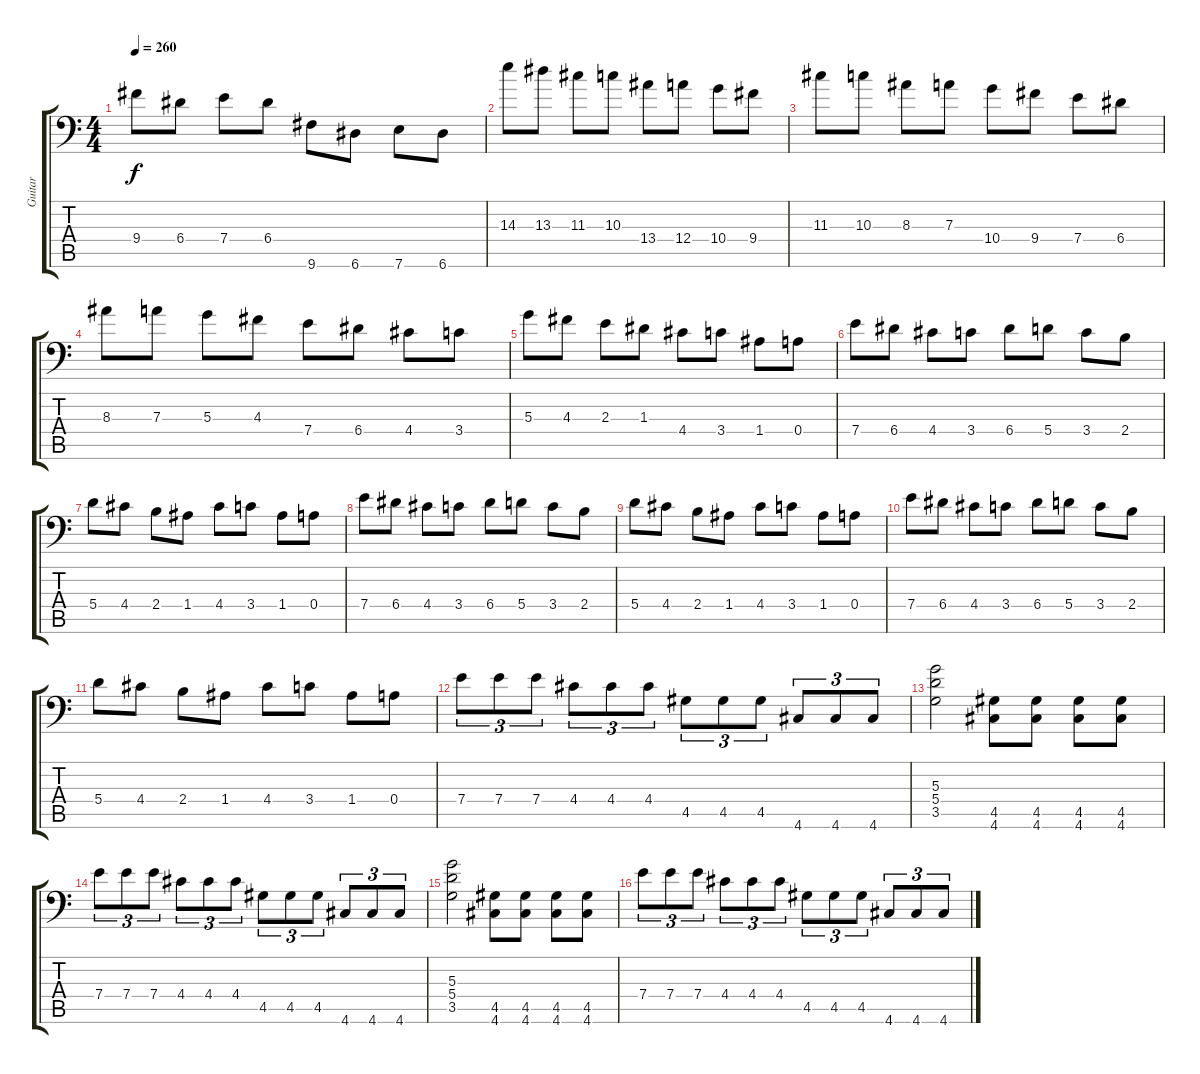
\track ("Guitar" "Guitar") {instrument distortionguitar}
\staff {score tabs}
\tuning (B3 Gb3 D3 A2 E2 A1) {hide}
\ts (4 4)
\tempo 260
\clef f4
\ks c
9.4.8{dy f} 6.4.8 7.4.8 6.4.8 9.6.8 6.6.8 7.6.8 6.6.8 |
14.3.8 13.3.8 11.3.8 10.3.8 13.4.8 12.4.8 10.4.8 9.4.8 |
11.3.8 10.3.8 8.3.8 7.3.8 10.4.8 9.4.8 7.4.8 6.4.8 |
8.3.8 7.3.8 5.3.8 4.3.8 7.4.8 6.4.8 4.4.8 3.4.8 |
5.3.8 4.3.8 2.3.8 1.3.8 4.4.8 3.4.8 1.4.8 0.4.8 |
7.4.8 6.4.8 4.4.8 3.4.8 6.4.8 5.4.8 3.4.8 2.4.8 |
5.4.8 4.4.8 2.4.8 1.4.8 4.4.8 3.4.8 1.4.8 0.4.8 |
7.4.8 6.4.8 4.4.8 3.4.8 6.4.8 5.4.8 3.4.8 2.4.8 |
5.4.8 4.4.8 2.4.8 1.4.8 4.4.8 3.4.8 1.4.8 0.4.8 |
7.4.8 6.4.8 4.4.8 3.4.8 6.4.8 5.4.8 3.4.8 2.4.8 |
5.4.8 4.4.8 2.4.8 1.4.8 4.4.8 3.4.8 1.4.8 0.4.8 |
7.4.8{tu (3 2)} 7.4.8{tu (3 2)} 7.4.8{tu (3 2)} 4.4.8{tu (3 2)} 4.4.8{tu (3 2)} 4.4.8{tu (3 2)} 4.5.8{tu (3 2)} 4.5.8{tu (3 2)} 4.5.8{tu (3 2)} 4.6.8{tu (3 2)} 4.6.8{tu (3 2)} 4.6.8{tu (3 2)} |
(5.3 5.4 3.5).2 (4.5 4.6).8 (4.5 4.6).8 (4.5 4.6).8 (4.5 4.6).8 |
7.4.8{tu (3 2)} 7.4.8{tu (3 2)} 7.4.8{tu (3 2)} 4.4.8{tu (3 2)} 4.4.8{tu (3 2)} 4.4.8{tu (3 2)} 4.5.8{tu (3 2)} 4.5.8{tu (3 2)} 4.5.8{tu (3 2)} 4.6.8{tu (3 2)} 4.6.8{tu (3 2)} 4.6.8{tu (3 2)} |
(5.3 5.4 3.5).2 (4.5 4.6).8 (4.5 4.6).8 (4.5 4.6).8 (4.5 4.6).8 |
7.4.8{tu (3 2)} 7.4.8{tu (3 2)} 7.4.8{tu (3 2)} 4.4.8{tu (3 2)} 4.4.8{tu (3 2)} 4.4.8{tu (3 2)} 4.5.8{tu (3 2)} 4.5.8{tu (3 2)} 4.5.8{tu (3 2)} 4.6.8{tu (3 2)} 4.6.8{tu (3 2)} 4.6.8{tu (3 2)}
